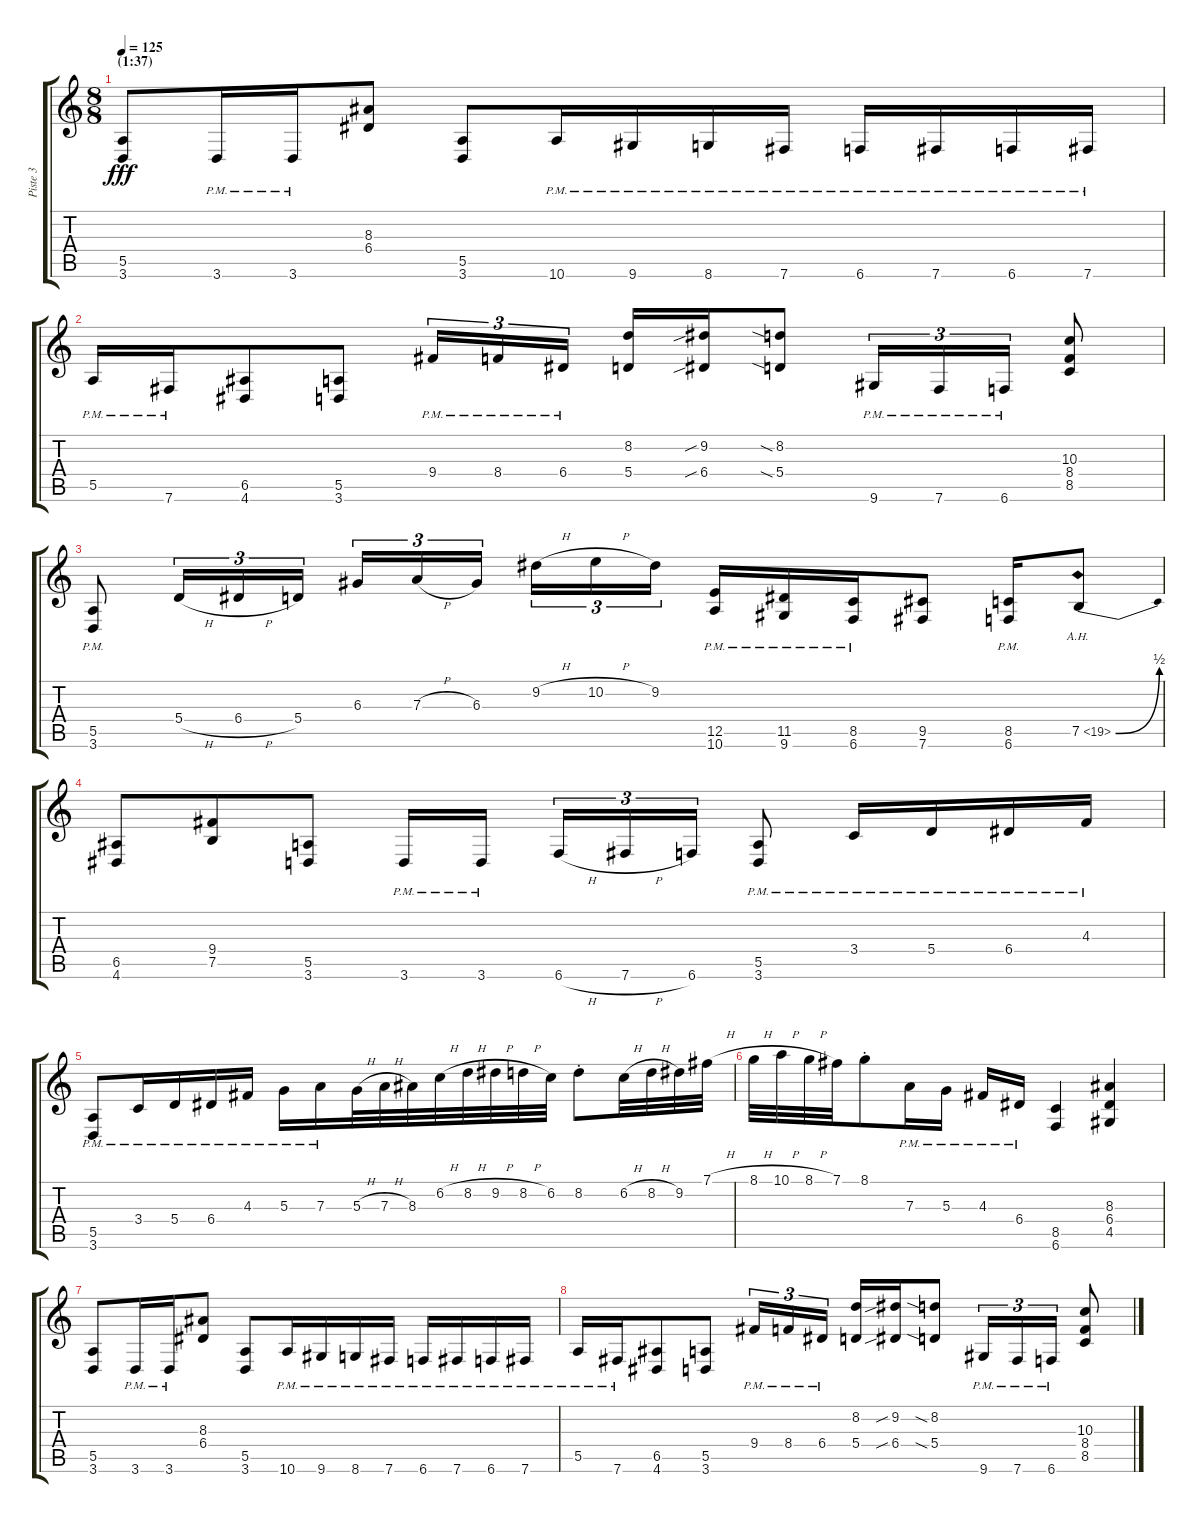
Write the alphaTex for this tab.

\track ("Piste 3" "Piste 3") {instrument distortionguitar}
\staff {score tabs}
\tuning (B3 Gb3 D3 A2 E2 B1) {hide}
\ts (8 8)
\section ("" "(1:37)")
\tempo 125
\clef g2
\ks c
(5.5 3.6).8{dy fff} 3.6{pm}.16 3.6{pm}.16 (8.3 6.4).8 (5.5 3.6).8 10.6{pm}.16 9.6{pm}.16 8.6{pm}.16 7.6{pm}.16 6.6{pm}.16 7.6{pm}.16 6.6{pm}.16 7.6{pm}.16 |
5.5{pm}.16 7.6{pm}.16 (6.5 4.6).8 (5.5 3.6).8 9.4{pm}.16{tu (3 2)} 8.4{pm}.16{tu (3 2)} 6.4{pm}.16{tu (3 2)} (8.2 5.4).16 (9.2{sib} 6.4{sib}).16 (8.2{sia} 5.4{sia}).8 9.6{pm}.16{tu (3 2)} 7.6{pm}.16{tu (3 2)} 6.6{pm}.16{tu (3 2)} (10.3 8.4 8.5).8 |
(5.5{pm} 3.6{pm}).8 5.4{h}.16{tu (3 2)} 6.4{h}.16{tu (3 2)} 5.4.16{tu (3 2)} 6.3.16{tu (3 2)} 7.3{h}.16{tu (3 2)} 6.3.16{tu (3 2)} 9.2{h}.16{tu (3 2)} 10.2{h}.16{tu (3 2)} 9.2.16{tu (3 2)} (12.5{pm} 10.6{pm}).16 (11.5{pm} 9.6{pm}).16 (8.5{pm} 6.6{pm}).16 (9.5 7.6).8 (8.5{pm} 6.6{pm}).16 7.5{be (bend 0 0 60 2) ah 12}.8 |
(6.5 4.6).8 (9.4 7.5).8 (5.5 3.6).8 3.6{pm}.16 3.6{pm}.16 6.6{h}.16{tu (3 2)} 7.6{h}.16{tu (3 2)} 6.6.16{tu (3 2)} (5.5{pm} 3.6{pm}).8 3.4{pm}.16 5.4{pm}.16 6.4{pm}.16 4.3{pm}.16 |
(5.5{pm} 3.6{pm}).8 3.4{pm}.16 5.4{pm}.16 6.4{pm}.16 4.3{pm}.16 5.3{pm}.16 7.3{pm}.16 5.3{h}.32 7.3{h}.32 8.3.32 6.2{h}.32 8.2{h}.32 9.2{h}.32 8.2{h}.32 6.2.32 8.2{st}.8 6.2{h}.32 8.2{h}.32 9.2.32 7.1{h}.32 |
8.1{h}.32 10.1{h}.32 8.1{h}.32 7.1.32 8.1{st}.8 7.3{pm}.16 5.3{pm}.16 4.3{pm}.16 6.4{pm}.16 (8.5 6.6).4 (8.3 6.4 4.5).4 |
(5.5 3.6).8 3.6{pm}.16 3.6{pm}.16 (8.3 6.4).8 (5.5 3.6).8 10.6{pm}.16 9.6{pm}.16 8.6{pm}.16 7.6{pm}.16 6.6{pm}.16 7.6{pm}.16 6.6{pm}.16 7.6{pm}.16 |
5.5{pm}.16 7.6{pm}.16 (6.5 4.6).8 (5.5 3.6).8 9.4{pm}.16{tu (3 2)} 8.4{pm}.16{tu (3 2)} 6.4{pm}.16{tu (3 2)} (8.2 5.4).16 (9.2{sib} 6.4{sib}).16 (8.2{sia} 5.4{sia}).8 9.6{pm}.16{tu (3 2)} 7.6{pm}.16{tu (3 2)} 6.6{pm}.16{tu (3 2)} (10.3 8.4 8.5).8
